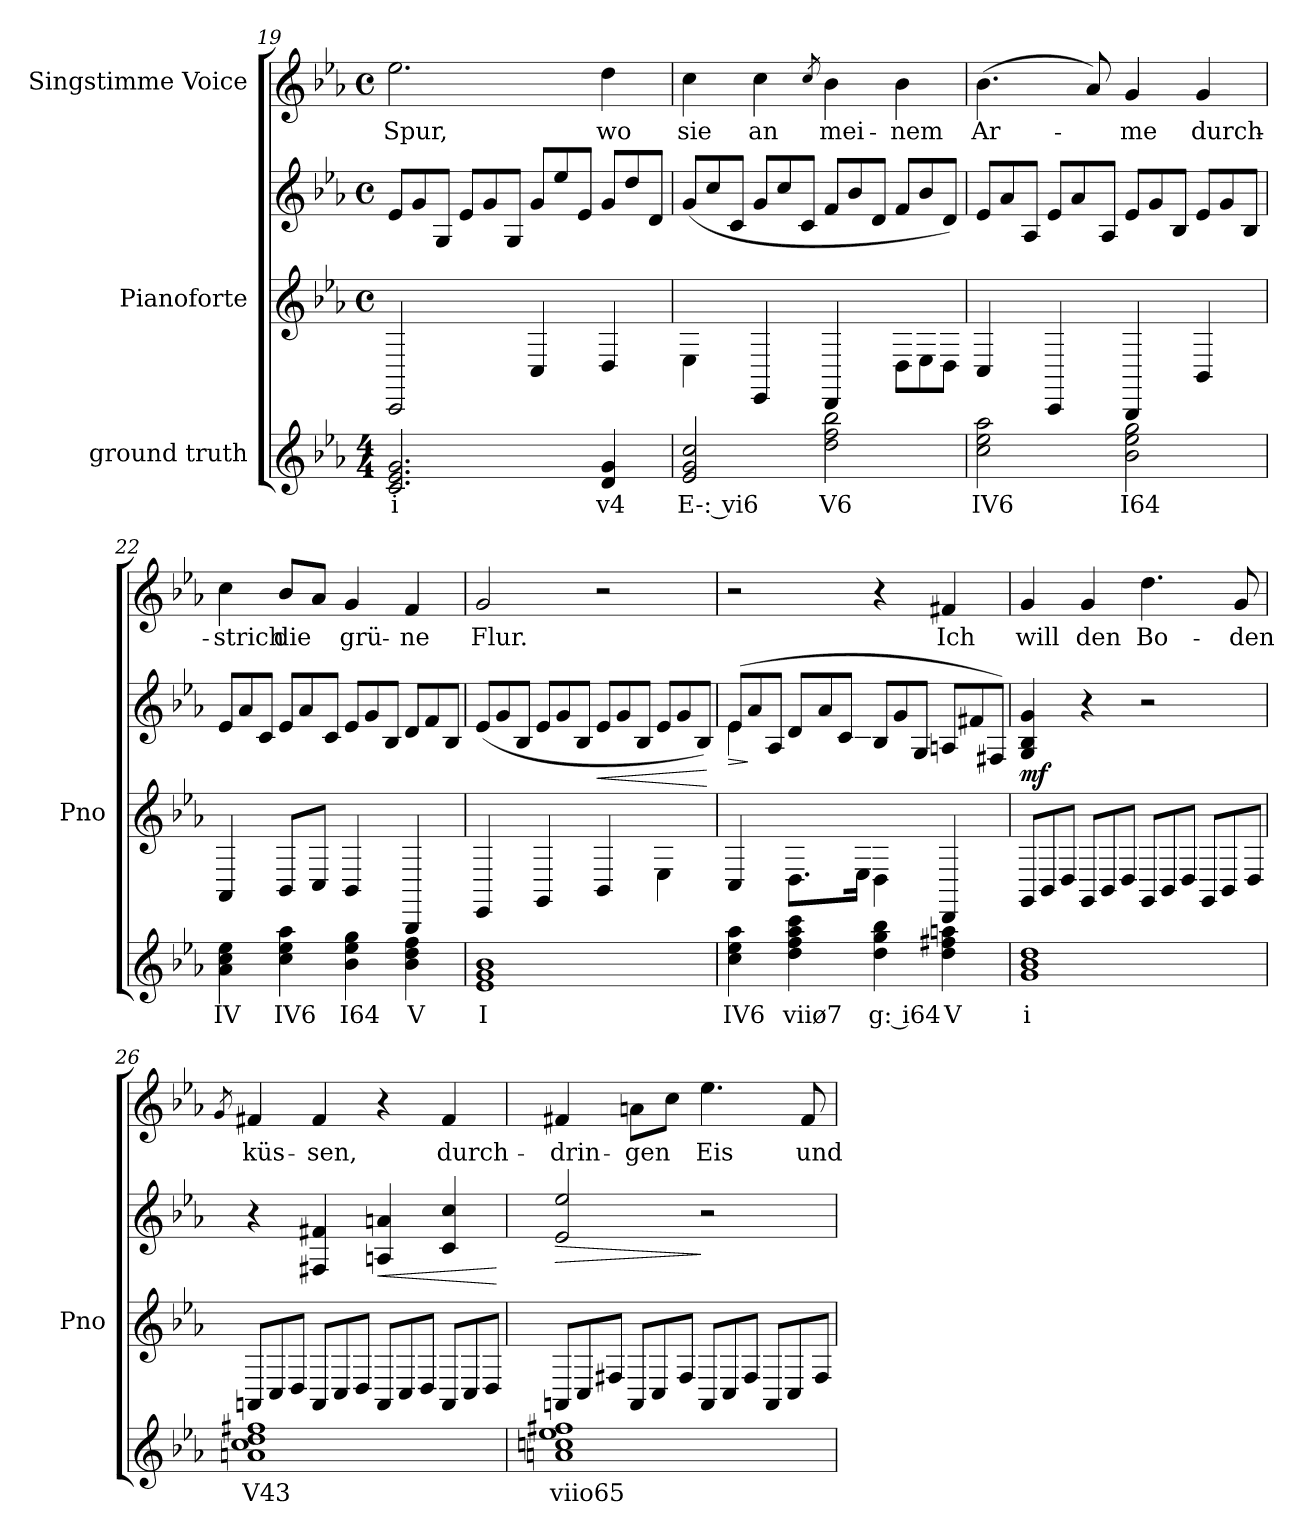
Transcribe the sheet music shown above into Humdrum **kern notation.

**kern	**text	**kern	**kern	**dynam	**kern	**text
*part3	*part3	*part2	*part2	*part2	*part1	*part1
*staff4	*staff4	*staff3	*staff2	*staff2/3	*staff1	*staff1
*I"ground truth	*	*I"Pianoforte	*	*	*I"Singstimme Voice	*
*	*	*I'Pno	*	*	*	*
*	*	*clefG2	*clefG2	*	*clefG2	*
*k[b-e-a-]	*	*k[b-e-a-]	*k[b-e-a-]	*	*k[b-e-a-]	*
*M4/4	*	*M4/4	*M4/4	*	*M4/4	*
*	*	*met(c)	*met(c)	*	*met(c)	*
=19	=19	=19	=19	=19	=19	=19
*	*	*	*Xtuplet	*	*	*
!	!	!	!	!	!	!LO:LY:b
2.c 2.e- 2.g	i	2CC/	12e-/L	.	2.ee-\	Spur,
.	.	.	12g/	.	.	.
.	.	.	12G/J	.	.	.
.	.	.	12e-/L	.	.	.
.	.	.	12g/	.	.	.
.	.	.	12G/J	.	.	.
.	.	4C/	12g/L	.	.	.
.	.	.	12ee-/	.	.	.
.	.	.	12e-/J	.	.	.
!	!	!	!	!	!	!LO:LY:b
4d 4g	v4	4D/	12g/L	.	4dd\	wo
.	.	.	12dd/	.	.	.
.	.	.	12d/J	.	.	.
=20	=20	=20	=20	=20	=20	=20
!	!	!	!	!	!	!LO:LY:b
2e- 2g 2cc	E-: vi6	4E-\	(<12g/L	.	4cc\	sie
.	.	.	12cc/	.	.	.
.	.	.	12c/J	.	.	.
!	!	!	!	!	!	!LO:LY:b
.	.	4EE-/	12g/L	.	4cc\	an
.	.	.	12cc/	.	.	.
.	.	.	12c/J	.	.	.
.	.	.	.	.	8qcc/	.
!	!	!	!	!	!	!LO:LY:b
2dd 2ff 2bb-	V6	4DD/	12f/L	.	4b-\	mei-
.	.	.	12b-/	.	.	.
.	.	.	12d/J	.	.	.
*	*	*Xtuplet	*	*	*	*
!	!	!	!	!	!	!LO:LY:b
.	.	(<12D\L	12f/L	.	4b-\	-nem
.	.	12E-\	12b-/	.	.	.
.	.	12D\J	12d/J)	.	.	.
=21	=21	=21	=21	=21	=21	=21
!	!	!	!	!	!	!LO:LY:b
2cc 2ee- 2aa-	IV6	4C/	12e-/L	.	(>4.b-\	Ar-
.	.	.	12a-/	.	.	.
.	.	.	12A-/J	.	.	.
.	.	4CC/	12e-/L	.	.	.
.	.	.	12a-/	.	.	.
.	.	.	.	.	8a-/)	.
.	.	.	12A-/J	.	.	.
!	!	!	!	!	!	!LO:LY:b
2b- 2ee- 2gg	I64	4BBB-/	12e-/L	.	4g/	-me
.	.	.	12g/	.	.	.
.	.	.	12B-/J	.	.	.
!	!	!	!	!	!	!LO:LY:b
.	.	(<4BB-/	12e-/L	.	4g/	durch-
.	.	.	12g/	.	.	.
.	.	.	12B-/J)	.	.	.
=22	=22	=22	=22	=22	=22	=22
!	!	!	!	!	!	!LO:LY:b
4a- 4cc 4ee-	IV	4AA-/	12e-/L	.	4cc\	-strich
.	.	.	12a-/	.	.	.
.	.	.	12c/J	.	.	.
!	!	!	!	!	!	!LO:LY:b
4cc 4ee- 4aa-	IV6	8BB-/L	12e-/L	.	8b-/L	die
.	.	.	12a-/	.	.	.
.	.	8C/J	.	.	8a-/J	.
.	.	.	12c/J	.	.	.
!	!	!	!	!	!	!LO:LY:b
4b- 4ee- 4gg	I64	4BB-/	12e-/L	.	4g/	grü-
.	.	.	12g/	.	.	.
.	.	.	12B-/J	.	.	.
!	!	!	!	!	!	!LO:LY:b
4b- 4dd 4ff	V	4BBB-/	12d/L	.	4f/	-ne
.	.	.	12f/	.	.	.
.	.	.	12B-/J)	.	.	.
=23	=23	=23	=23	=23	=23	=23
!	!	!	!	!	!	!LO:LY:b
1e- 1g 1b-	I	4EE-/	(<12e-/L	.	2g/	Flur.
.	.	.	12g/	.	.	.
.	.	.	12B-/J	.	.	.
.	.	4GG/	12e-/L	.	.	.
.	.	.	12g/	.	.	.
.	.	.	12B-/J	.	.	.
!	!	!	!	!LO:HP:b	!	!
.	.	4BB-/	12e-/L	<	2r	.
.	.	.	12g/	.	.	.
.	.	.	12B-/J	.	.	.
.	.	4E-\	12e-/L	.	.	.
.	.	.	12g/	.	.	.
.	.	.	12B-/J)	.	.	.
.	.	.	.	[	.	.
=24	=24	=24	=24	=24	=24	=24
*	*	*^	*	*	*	*
!	!	!	!	!	!LO:HP:b	!	!
*	*	*	*	*^	*	*	*
4cc 4ee- 4aa-	IV6	2ryy	4C/	(<12e-/L	4e-\	>	2r	.
.	.	.	.	12a-/	.	]	.	.
.	.	.	.	12A-/J	.	.	.	.
4dd 4ff 4aa- 4ccc	viiø7	.	8.D\L	12d/L	8.d\Lyy	.	.	.
.	.	.	.	12a-/	.	.	.	.
.	.	.	.	12c/J	.	.	.	.
.	.	.	16E-\Jk	.	16c\Jk	.	.	.
4dd 4gg 4bb-	g: i64	2ryy	4D\	12B-/L	2ryy	.	4r	.
.	.	.	.	12g/	.	.	.	.
.	.	.	.	12G/J	.	.	.	.
!	!	!	!	!	!	!	!	!LO:LY:b
4dd 4ff#X 4aan	V	.	4DD/	12An/L	.	.	4f#X/	Ich
.	.	.	.	12f#X/	.	.	.	.
.	.	.	.	12F#X/J)	.	.	.	.
*	*	*v	*v	*	*	*	*	*
*	*	*	*v	*v	*	*	*
=25	=25	=25	=25	=25	=25	=25
!	!	!	!	!LO:DY:a=2	!	!LO:LY:b
1g 1b- 1dd	i	12GG/L	4G/ 4B-/ 4g/	mf	4g/	will
.	.	12BB-/	.	.	.	.
.	.	12D/J	.	.	.	.
!	!	!	!	!	!	!LO:LY:b
.	.	12GG/L	4r	.	4g/	den
.	.	12BB-/	.	.	.	.
.	.	12D/J	.	.	.	.
!	!	!	!	!	!	!LO:LY:b
.	.	12GG/L	2r	.	4.dd\	Bo-
.	.	12BB-/	.	.	.	.
.	.	12D/J	.	.	.	.
.	.	12GG/L	.	.	.	.
.	.	12BB-/	.	.	.	.
!	!	!	!	!	!	!LO:LY:b
.	.	.	.	.	8g/	-den
.	.	12D/J	.	.	.	.
=26	=26	=26	=26	=26	=26	=26
.	.	.	.	.	8qg/	.
!	!	!	!	!	!	!LO:LY:b
1an 1cc 1dd 1ff#X	V43	12AAn/L	4r	.	4f#X/	küs-
.	.	12C/	.	.	.	.
.	.	12D/J	.	.	.	.
!	!	!	!	!	!	!LO:LY:b
.	.	12AA/L	4F#X/ 4f#X/	.	4f#/	-sen,
.	.	12C/	.	.	.	.
.	.	12D/J	.	.	.	.
!	!	!	!	!LO:HP:b	!	!
.	.	12AA/L	4An/ 4an/	<	4r	.
.	.	12C/	.	.	.	.
.	.	12D/J	.	.	.	.
!	!	!	!	!	!	!LO:LY:b
.	.	12AA/L	4c/ 4cc/	.	4f#/	durch-
.	.	12C/	.	.	.	.
.	.	12D/J	.	.	.	.
.	.	.	.	[	.	.
=27	=27	=27	=27	=27	=27	=27
!	!	!	!	!LO:HP:b	!	!
!	!	!	!	!	!	!LO:LY:b
1an 1ccn 1ee- 1ff#X	viio65	12AAn/L	2e-/ 2ee-/	>	4f#X/	drin-
.	.	12C/	.	.	.	.
.	.	12F#X/J	.	.	.	.
!	!	!	!	!	!	!LO:LY:b
.	.	12AA/L	.	.	8an\L	-gen
.	.	12C/	.	.	.	.
.	.	.	.	.	8cc\J	.
.	.	12F#/J	.	.	.	.
!	!	!	!	!	!	!LO:LY:b
.	.	12AA/L	2r	]	4.ee-\	Eis
.	.	12C/	.	.	.	.
.	.	12F#/J	.	.	.	.
.	.	12AA/L	.	.	.	.
.	.	12C/	.	.	.	.
!	!	!	!	!	!	!LO:LY:b
.	.	.	.	.	8f#/	und
.	.	12F#/J	.	.	.	.
=	=	=	=	=	=	=
*-	*-	*-	*-	*-	*-	*-
